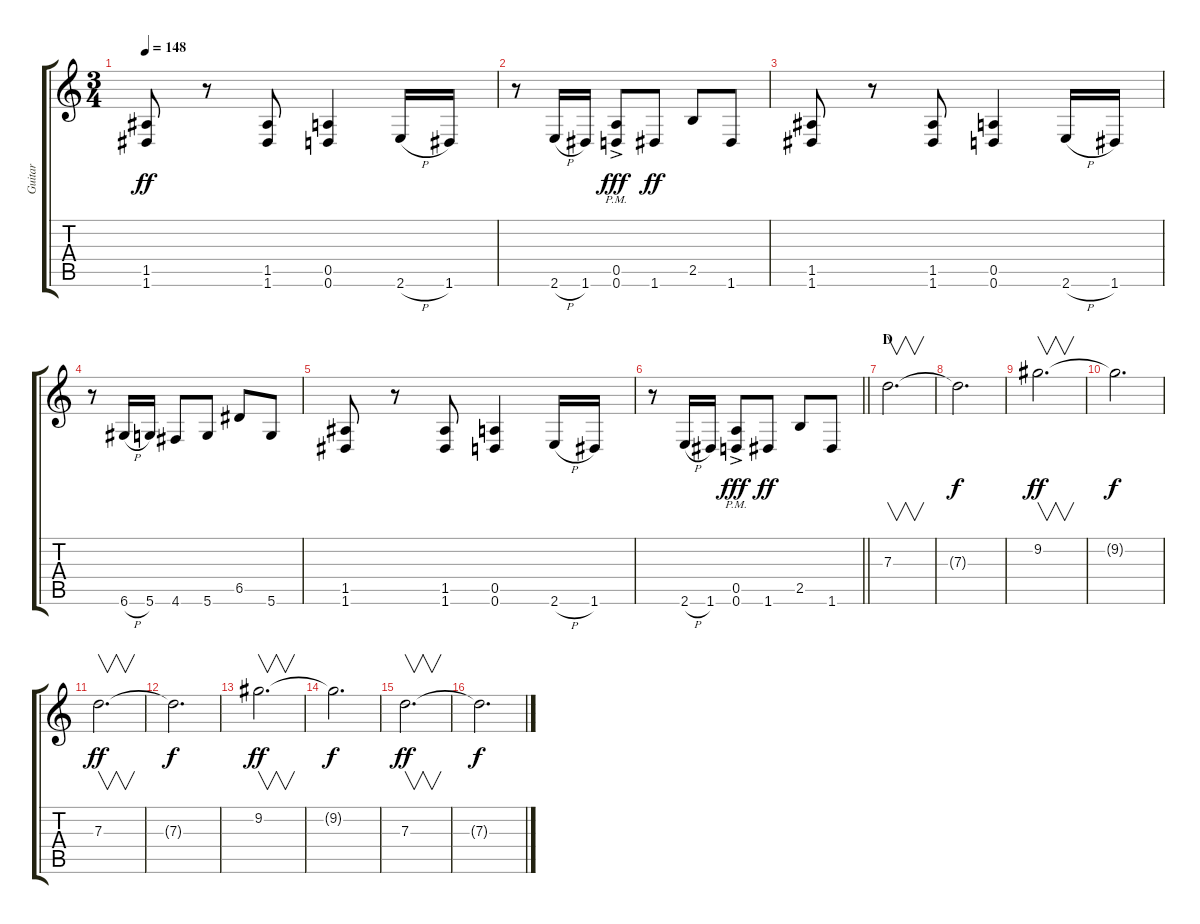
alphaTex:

\track ("Guitar" "Guitar") {instrument distortionguitar}
\staff {score tabs}
\tuning (E4 B3 G3 D3 A2 D2) {hide}
\ts (3 4)
\tempo 148
\clef g2
\ks c
(1.5 1.6).8{dy ff} r.8 (1.5 1.6).8 (0.5 0.6).4 2.6{h}.16 1.6.16 |
r.8 2.6{h}.16 1.6.16 (0.5{ac pm} 0.6{ac pm}).8{dy fff} 1.6.8{dy ff} 2.5.8 1.6.8 |
(1.5 1.6).8 r.8 (1.5 1.6).8 (0.5 0.6).4 2.6{h}.16 1.6.16 |
r.8 6.6{h}.16 5.6.16 4.6.8 5.6.8 6.5.8 5.6.8 |
(1.5 1.6).8 r.8 (1.5 1.6).8 (0.5 0.6).4 2.6{h}.16 1.6.16 |
\barLineRight lightlight
r.8 2.6{h}.16 1.6.16 (0.5{ac pm} 0.6{ac pm}).8{dy fff} 1.6.8{dy ff} 2.5.8 1.6.8 |
\section ("" "D")
7.3.2{v d} |
7.3{t}.2{d dy f} |
9.2.2{v d dy ff} |
9.2{t}.2{d dy f} |
7.3.2{v d dy ff} |
7.3{t}.2{d dy f} |
9.2.2{v d dy ff} |
9.2{t}.2{d dy f} |
7.3.2{v d dy ff} |
7.3{t}.2{d dy f}
